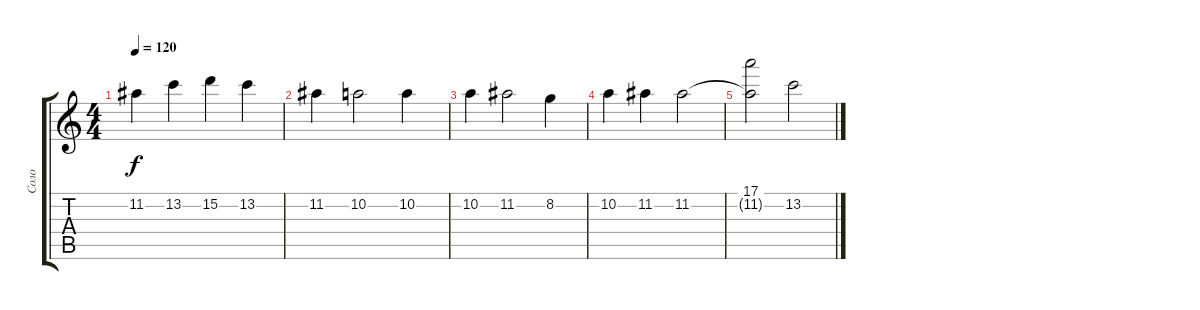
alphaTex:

\track ("Соло" "Соло") {instrument overdrivenguitar}
\staff {score tabs}
\tuning (E4 B3 G3 D3 A2 E2) {hide}
\ts (4 4)
\tempo 120
\clef g2
\ks c
11.2.4{dy f} 13.2.4 15.2.4 13.2.4 |
11.2.4 10.2.2 10.2.4 |
10.2.4 11.2.2 8.2.4 |
10.2.4 11.2.4 11.2.2 |
(17.1 11.2{t}).2 13.2.2
